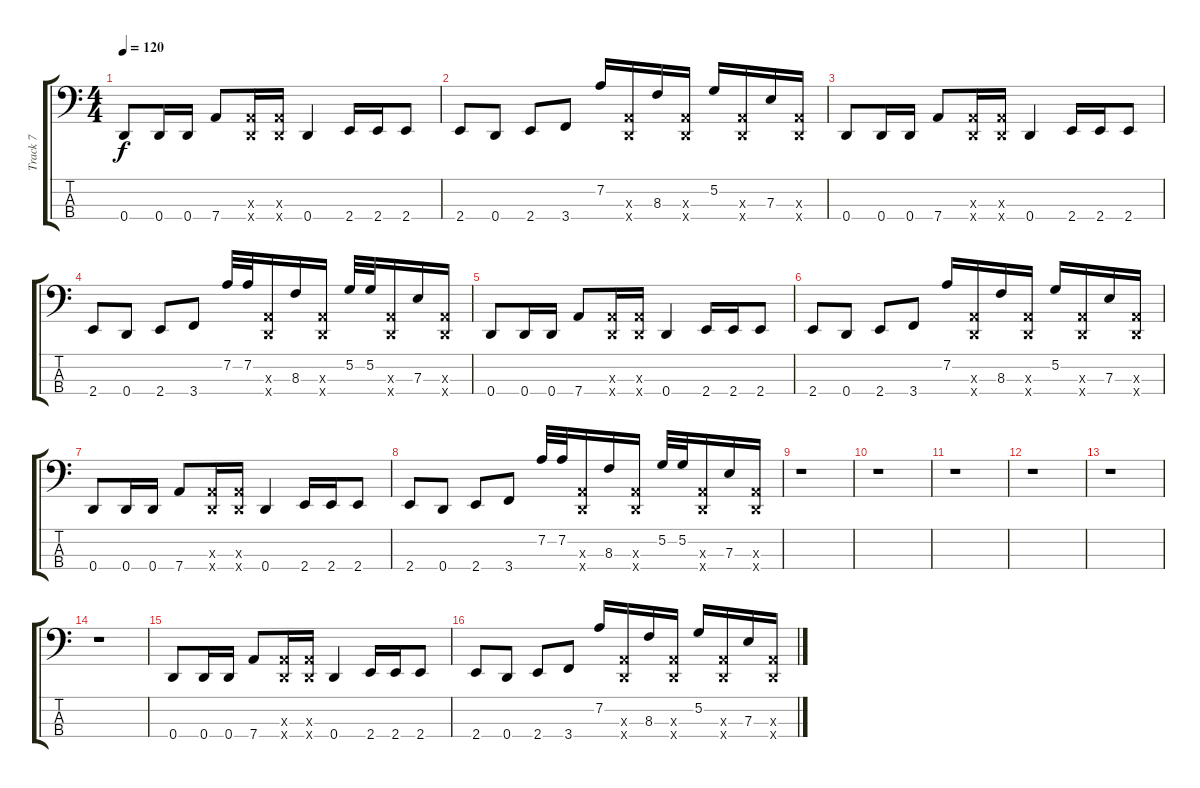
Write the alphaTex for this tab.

\track ("Track 7" "Track 7") {instrument slapbass2}
\staff {score tabs}
\tuning (G2 D2 A1 D1) {hide}
\ts (4 4)
\tempo 120
\clef f4
\ks c
0.4.8{dy f} 0.4.16 0.4.16 7.4.8 (0.3{x} 0.4{x}).16 (0.3{x} 0.4{x}).16 0.4.4 2.4.16 2.4.16 2.4.8 |
2.4.8 0.4.8 2.4.8 3.4.8 7.2.16 (0.3{x} 0.4{x}).16 8.3.16 (0.3{x} 0.4{x}).16 5.2.16 (0.3{x} 0.4{x}).16 7.3.16 (0.3{x} 0.4{x}).16 |
0.4.8 0.4.16 0.4.16 7.4.8 (0.3{x} 0.4{x}).16 (0.3{x} 0.4{x}).16 0.4.4 2.4.16 2.4.16 2.4.8 |
2.4.8 0.4.8 2.4.8 3.4.8 7.2.32 7.2.32 (0.3{x} 0.4{x}).16 8.3.16 (0.3{x} 0.4{x}).16 5.2.32 5.2.32 (0.3{x} 0.4{x}).16 7.3.16 (0.3{x} 0.4{x}).16 |
0.4.8 0.4.16 0.4.16 7.4.8 (0.3{x} 0.4{x}).16 (0.3{x} 0.4{x}).16 0.4.4 2.4.16 2.4.16 2.4.8 |
2.4.8 0.4.8 2.4.8 3.4.8 7.2.16 (0.3{x} 0.4{x}).16 8.3.16 (0.3{x} 0.4{x}).16 5.2.16 (0.3{x} 0.4{x}).16 7.3.16 (0.3{x} 0.4{x}).16 |
0.4.8 0.4.16 0.4.16 7.4.8 (0.3{x} 0.4{x}).16 (0.3{x} 0.4{x}).16 0.4.4 2.4.16 2.4.16 2.4.8 |
2.4.8 0.4.8 2.4.8 3.4.8 7.2.32 7.2.32 (0.3{x} 0.4{x}).16 8.3.16 (0.3{x} 0.4{x}).16 5.2.32 5.2.32 (0.3{x} 0.4{x}).16 7.3.16 (0.3{x} 0.4{x}).16 |
r.1 |
r.1 |
r.1 |
r.1 |
r.1 |
r.1 |
0.4.8 0.4.16 0.4.16 7.4.8 (0.3{x} 0.4{x}).16 (0.3{x} 0.4{x}).16 0.4.4 2.4.16 2.4.16 2.4.8 |
2.4.8 0.4.8 2.4.8 3.4.8 7.2.16 (0.3{x} 0.4{x}).16 8.3.16 (0.3{x} 0.4{x}).16 5.2.16 (0.3{x} 0.4{x}).16 7.3.16 (0.3{x} 0.4{x}).16
